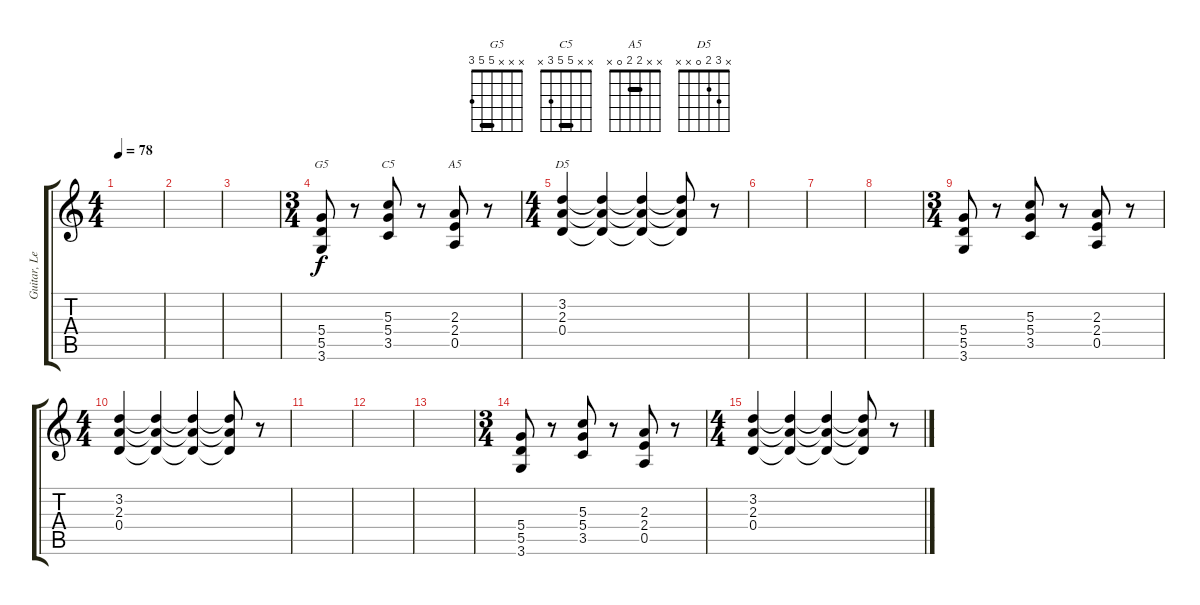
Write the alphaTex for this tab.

\track ("Guitar, Lead (alt)" "Guitar, Le") {mute instrument distortionguitar}
\staff {score tabs}
\tuning (E4 B3 G3 D3 A2 E2) {hide}
\chord ("G5" x x x 5 5 3) {barre 5}
\chord ("C5" x x 5 5 3 x) {barre 5}
\chord ("A5" x x 2 2 0 x) {barre 2}
\chord ("D5" x 3 2 0 x x)
\ts (4 4)
\tempo 78
\clef g2
\ks c
|
|
|
\ts (3 4)
(5.4 5.5 3.6).8{ch "G5"} r.8 (5.3 5.4 3.5).8{ch "C5"} r.8 (2.3 2.4 0.5).8{ch "A5"} r.8 |
\ts (4 4)
(3.2 2.3 0.4).4{ch "D5" volume 0} (3.2{t} 2.3{t} 0.4{t}).4 (3.2{t} 2.3{t} 0.4{t}).4 (3.2{t} 2.3{t} 0.4{t}).8 r.8{volume 13} |
|
|
|
\ts (3 4)
(5.4 5.5 3.6).8 r.8 (5.3 5.4 3.5).8 r.8 (2.3 2.4 0.5).8 r.8 |
\ts (4 4)
(3.2 2.3 0.4).4{volume 0} (3.2{t} 2.3{t} 0.4{t}).4 (3.2{t} 2.3{t} 0.4{t}).4 (3.2{t} 2.3{t} 0.4{t}).8 r.8{volume 13} |
|
|
|
\ts (3 4)
(5.4 5.5 3.6).8 r.8 (5.3 5.4 3.5).8 r.8 (2.3 2.4 0.5).8 r.8 |
\ts (4 4)
(3.2 2.3 0.4).4{volume 0} (3.2{t} 2.3{t} 0.4{t}).4 (3.2{t} 2.3{t} 0.4{t}).4 (3.2{t} 2.3{t} 0.4{t}).8 r.8{volume 13}
